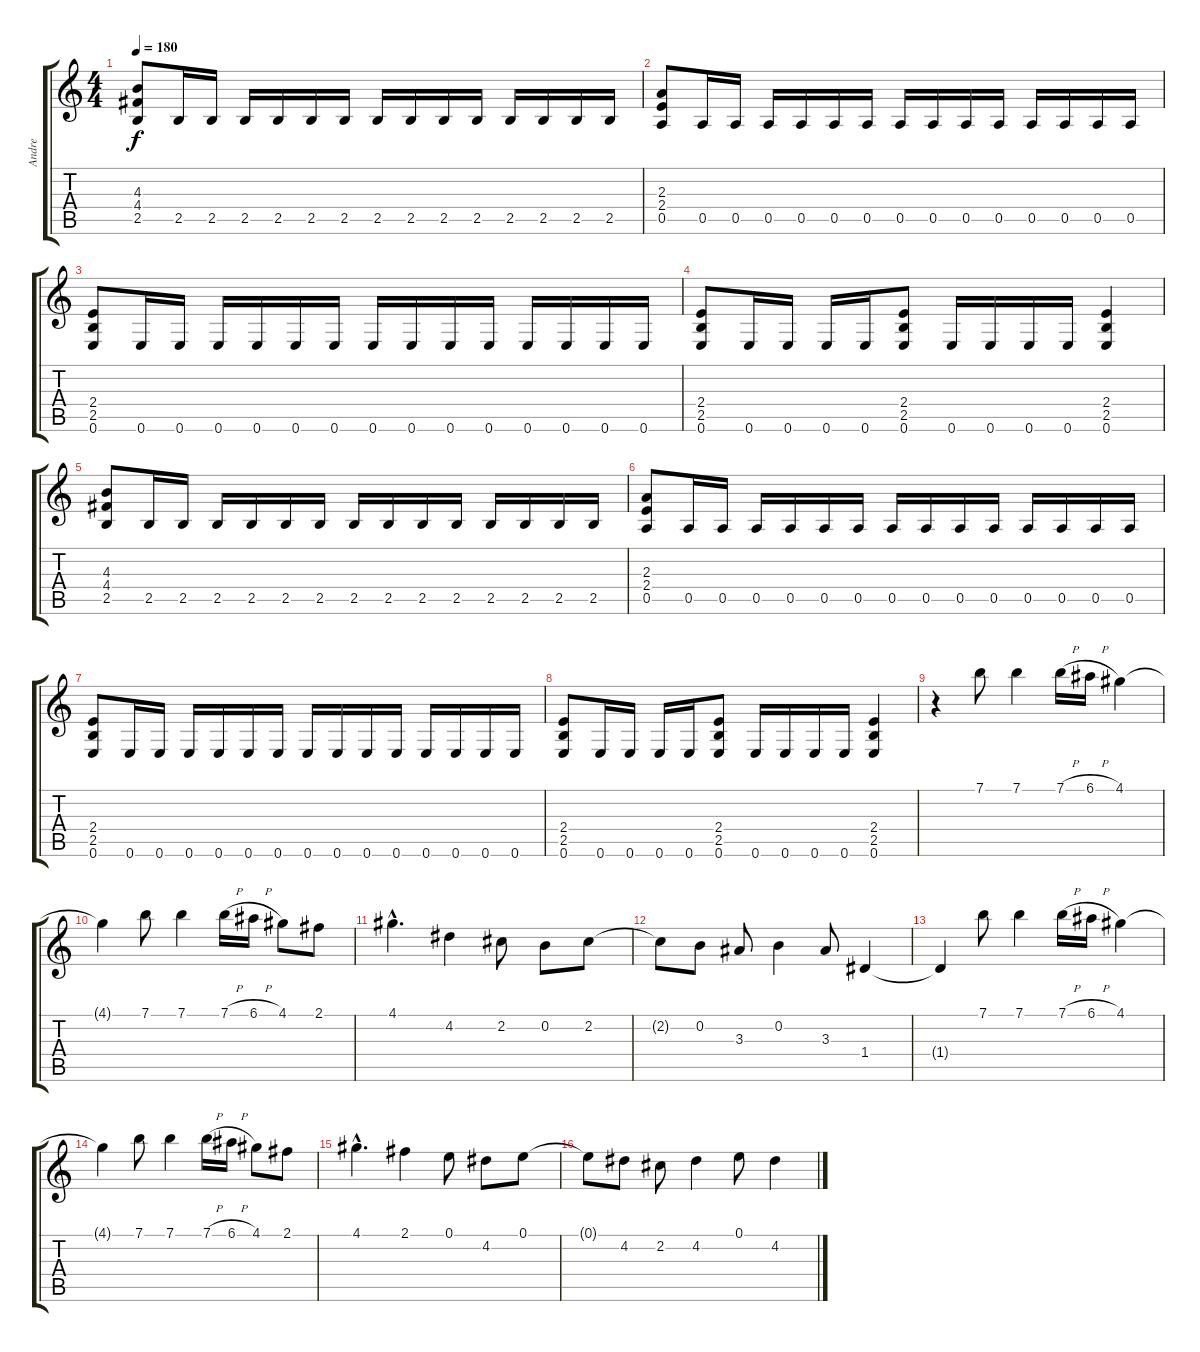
\track ("Andre" "Andre") {instrument distortionguitar}
\staff {score tabs}
\tuning (E4 B3 G3 D3 A2 E2) {hide}
\ts (4 4)
\tempo 180
\clef g2
\ks c
(4.3 4.4 2.5).8{dy f} 2.5.16 2.5.16 2.5.16 2.5.16 2.5.16 2.5.16 2.5.16 2.5.16 2.5.16 2.5.16 2.5.16 2.5.16 2.5.16 2.5.16 |
(2.3 2.4 0.5).8 0.5.16 0.5.16 0.5.16 0.5.16 0.5.16 0.5.16 0.5.16 0.5.16 0.5.16 0.5.16 0.5.16 0.5.16 0.5.16 0.5.16 |
(2.4 2.5 0.6).8 0.6.16 0.6.16 0.6.16 0.6.16 0.6.16 0.6.16 0.6.16 0.6.16 0.6.16 0.6.16 0.6.16 0.6.16 0.6.16 0.6.16 |
(2.4 2.5 0.6).8 0.6.16 0.6.16 0.6.16 0.6.16 (2.4 2.5 0.6).8 0.6.16 0.6.16 0.6.16 0.6.16 (2.4 2.5 0.6).4 |
(4.3 4.4 2.5).8 2.5.16 2.5.16 2.5.16 2.5.16 2.5.16 2.5.16 2.5.16 2.5.16 2.5.16 2.5.16 2.5.16 2.5.16 2.5.16 2.5.16 |
(2.3 2.4 0.5).8 0.5.16 0.5.16 0.5.16 0.5.16 0.5.16 0.5.16 0.5.16 0.5.16 0.5.16 0.5.16 0.5.16 0.5.16 0.5.16 0.5.16 |
(2.4 2.5 0.6).8 0.6.16 0.6.16 0.6.16 0.6.16 0.6.16 0.6.16 0.6.16 0.6.16 0.6.16 0.6.16 0.6.16 0.6.16 0.6.16 0.6.16 |
(2.4 2.5 0.6).8 0.6.16 0.6.16 0.6.16 0.6.16 (2.4 2.5 0.6).8 0.6.16 0.6.16 0.6.16 0.6.16 (2.4 2.5 0.6).4 |
r.4 7.1.8 7.1.4 7.1{h}.16 6.1{h}.16 4.1.4 |
4.1{t}.4 7.1.8 7.1.4 7.1{h}.16 6.1{h}.16 4.1.8 2.1.8 |
4.1{hac}.4{d} 4.2.4 2.2.8 0.2.8 2.2.8 |
2.2{t}.8 0.2.8 3.3.8 0.2.4 3.3.8 1.4.4 |
1.4{t}.4 7.1.8 7.1.4 7.1{h}.16 6.1{h}.16 4.1.4 |
4.1{t}.4 7.1.8 7.1.4 7.1{h}.16 6.1{h}.16 4.1.8 2.1.8 |
4.1{hac}.4{d} 2.1.4 0.1.8 4.2.8 0.1.8 |
0.1{t}.8 4.2.8 2.2.8 4.2.4 0.1.8 4.2.4
